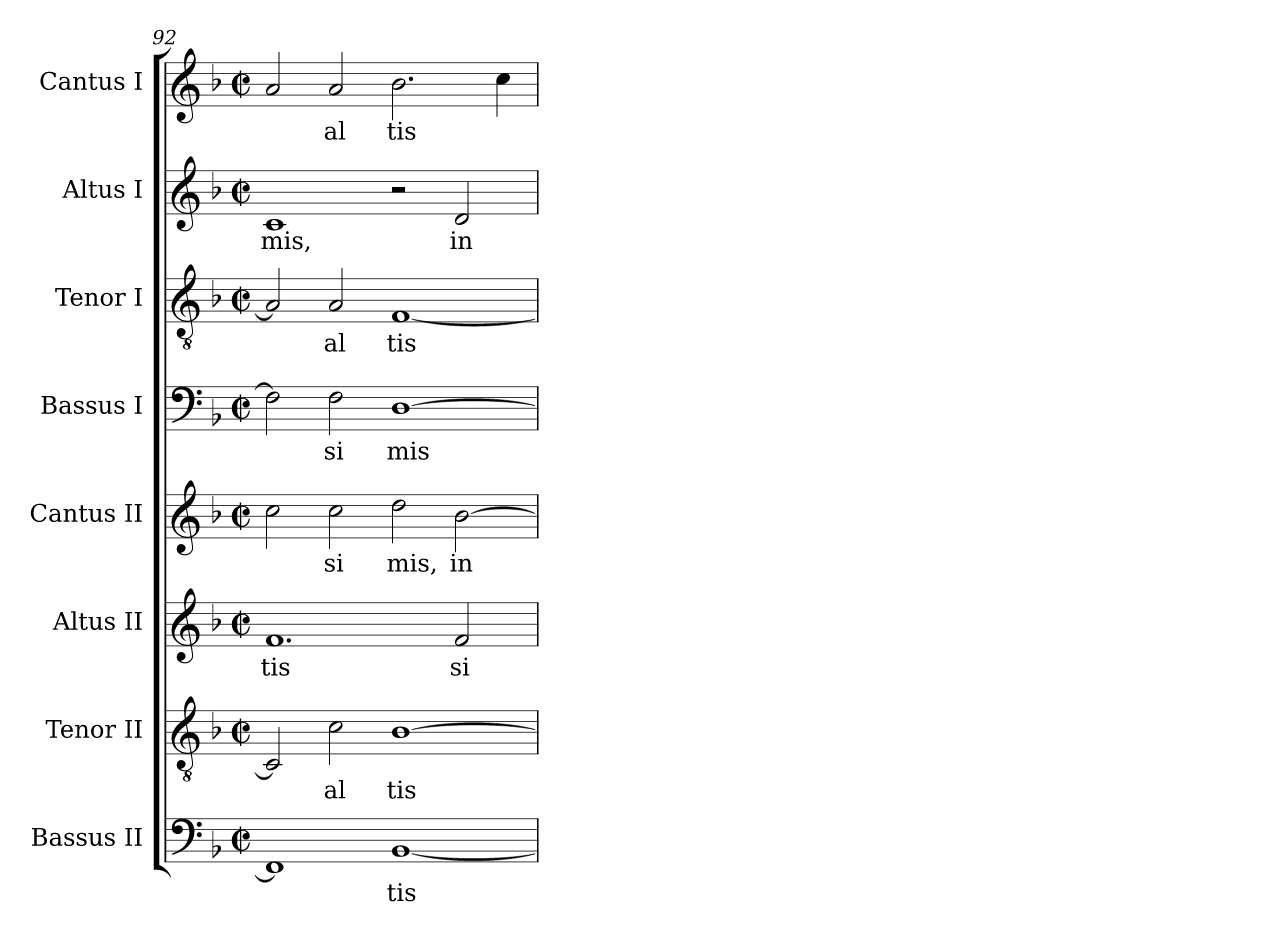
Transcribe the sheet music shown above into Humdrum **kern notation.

**kern	**text	**kern	**text	**kern	**text	**kern	**text	**kern	**text	**kern	**text	**kern	**text	**kern	**text
*part8	*part8	*part7	*part7	*part6	*part6	*part5	*part5	*part4	*part4	*part3	*part3	*part2	*part2	*part1	*part1
*staff8	*staff8	*staff7	*staff7	*staff6	*staff6	*staff5	*staff5	*staff4	*staff4	*staff3	*staff3	*staff2	*staff2	*staff1	*staff1
*I"Bassus II	*	*I"Tenor II	*	*I"Altus II	*	*I"Cantus II	*	*I"Bassus I	*	*I"Tenor I	*	*I"Altus I	*	*I"Cantus I	*
*clefF4	*	*clefGv2	*	*clefG2	*	*clefG2	*	*clefF4	*	*clefGv2	*	*clefG2	*	*clefG2	*
*k[b-]	*	*k[b-]	*	*k[b-]	*	*k[b-]	*	*k[b-]	*	*k[b-]	*	*k[b-]	*	*k[b-]	*
*F:	*	*F:	*	*F:	*	*F:	*	*F:	*	*F:	*	*F:	*	*F:	*
*M2/2	*	*M2/2	*	*M2/2	*	*M2/2	*	*M2/2	*	*M2/2	*	*M2/2	*	*M2/2	*
*met(c|)	*	*met(c|)	*	*met(c|)	*	*met(c|)	*	*met(c|)	*	*met(c|)	*	*met(c|)	*	*met(c|)	*
=92	=92	=92	=92	=92	=92	=92	=92	=92	=92	=92	=92	=92	=92	=92	=92
!	!	!	!	!	!LO:LY:b:cj	!	!	!	!	!	!	!	!LO:LY:b:cj	!	!
1FF]	.	2C/]	.	1.f	tis	2cc\	.	2F\]	.	2A/]	.	1c	mis,	2a/	.
!	!	!	!LO:LY:b:cj	!	!	!	!LO:LY:b:cj	!	!LO:LY:b:cj	!	!LO:LY:b:cj	!	!	!	!LO:LY:b:cj
.	.	2c\	al	.	.	2cc\	si	2F\	si	2A/	al	.	.	2a/	al
!	!LO:LY:b:cj	!	!LO:LY:b:cj	!	!	!	!LO:LY:b:cj	!	!LO:LY:b:cj	!	!LO:LY:b:cj	!	!	!	!LO:LY:b:cj
[<1BB-	tis	[>1B-	tis	.	.	2dd\	mis,	[>1D	mis	[<1F	tis	2r	.	2.b-\	tis
!	!	!	!	!	!LO:LY:b:cj	!	!LO:LY:b:cj	!	!	!	!	!	!LO:LY:b:cj	!	!
.	.	.	.	2f/	si	[>2b-\	in	.	.	.	.	2d/	in	.	.
.	.	.	.	.	.	.	.	.	.	.	.	.	.	4cc\	.
=	=	=	=	=	=	=	=	=	=	=	=	=	=	=	=
*-	*-	*-	*-	*-	*-	*-	*-	*-	*-	*-	*-	*-	*-	*-	*-
